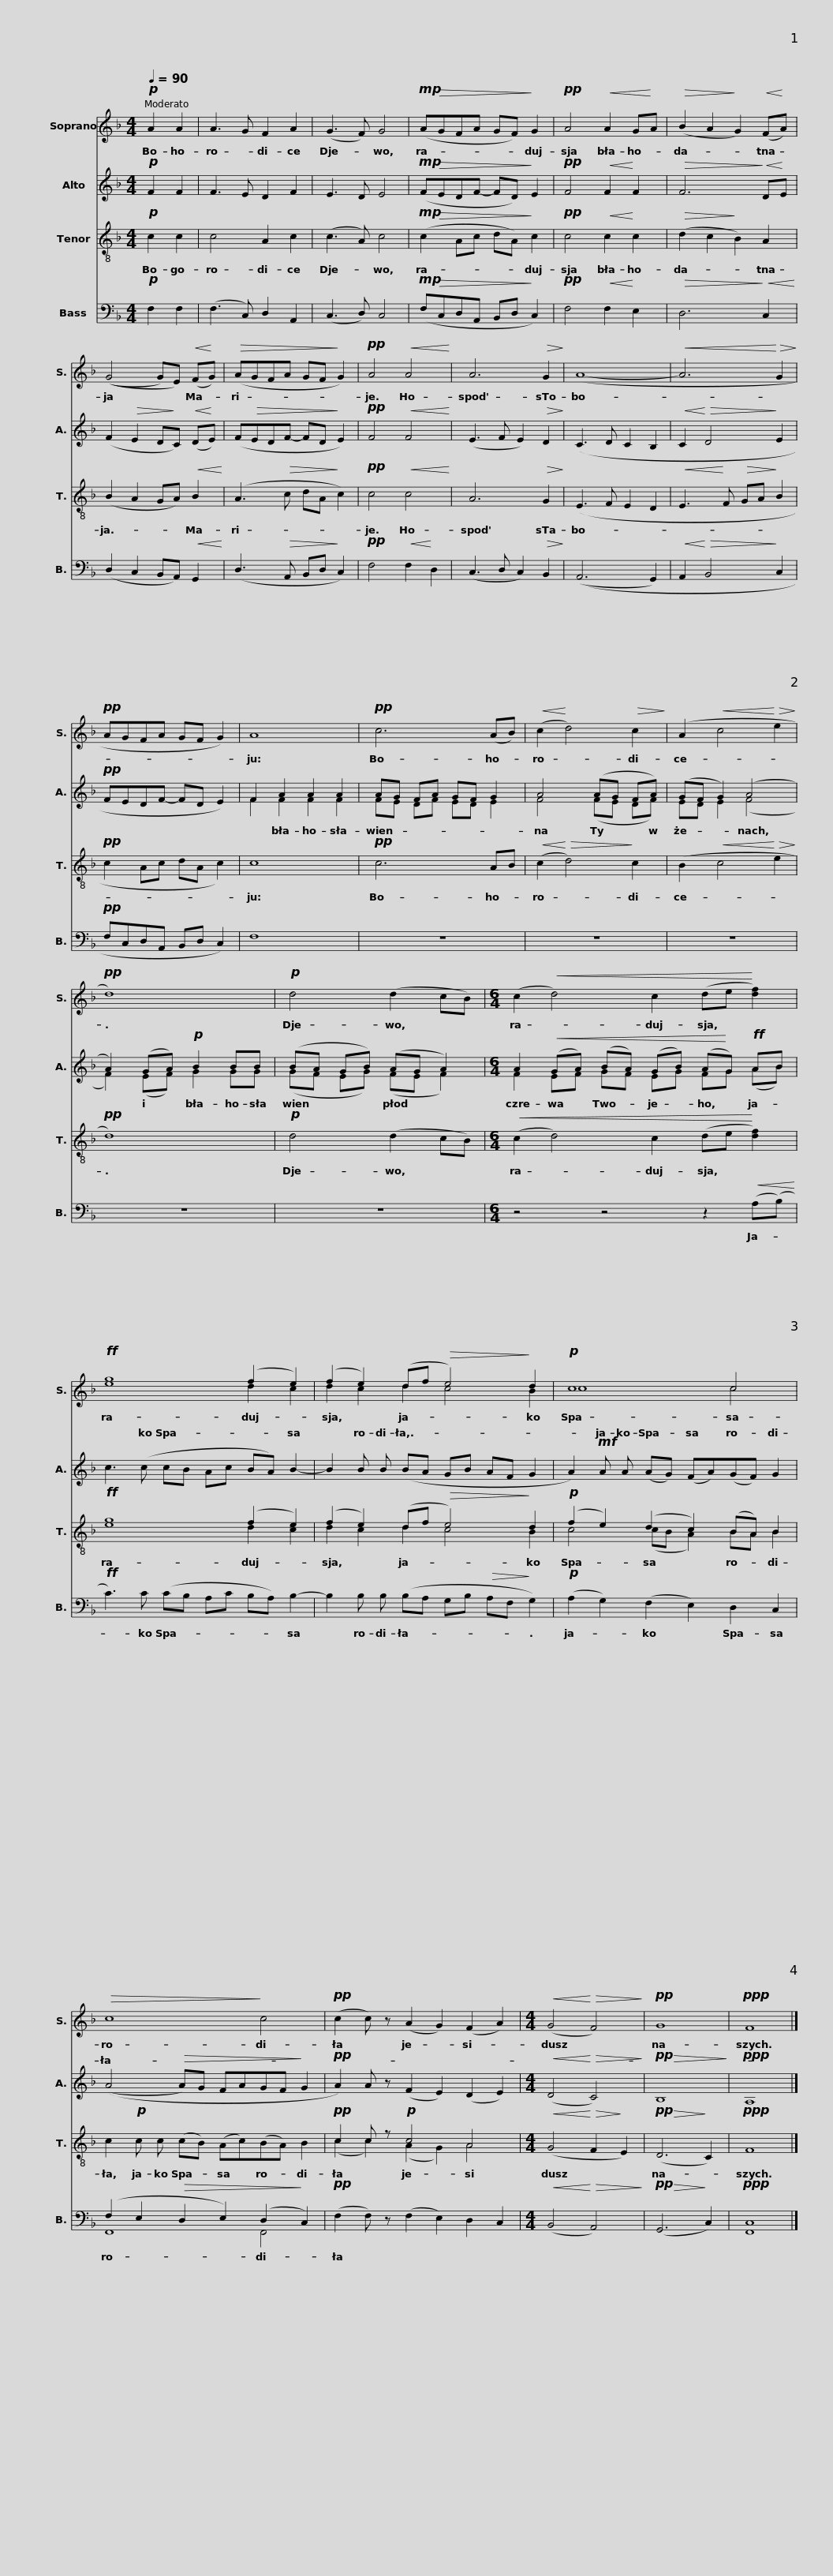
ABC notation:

X:1
%%score ( 1 2 ) ( 3 4 ) ( 5 6 ) ( 7 8 )
L:1/8
Q:1/4=90
M:4/4
I:linebreak $
K:F
V:1 treble
V:2 treble
V:3 treble
V:4 treble
V:5 treble-8
V:6 treble-8
V:7 bass
V:8 bass
V:1
!p! A2 A2 | A3 G F2 A2 | (G3 F) G4 |!mp!!>(! (AGFA GF)!>)! G2 |!pp! A4!<(! A2 G!<)!A | %5
!>(! (B2 A2!>)! G2)!<(! (F!<)!A) | ((G4 G)E)!<(! (F!<)!G) |$!>(! (AGFA GF!>)! G2) |!pp! A4!<(! A4!<)! | A6!>(! G2!>)! | %10
 (A8- |!<(! A6!<)!!>(! G2!>)! |!pp! AGFA GF G2) | A8 |$!pp! c6 (AB) | %15
!<(! (c2!<)! d4)!>(! c2!>)! | (A2!<(! c4!<)!!>(! e2!>)! |!pp! d8) |!p! d4 (d2 cB) |$[M:6/4] (c2!<(! d4) c2 (de!<)! [df]2) | %20
!ff! g8 (f2 e2) | (f2 e2) (df!>(! e4)!>)! d2 |$!p! c8 c4 |!>(! c8!>)! c4 |!pp! (c2 c) z (A2 G2) (F2 A2) |$ %25
[M:4/4]!<(! (G4!<)!!>(! F4)!>)! |!pp! G8 |!ppp! F8 |] %28
V:2
 x4 | x8 | x8 | x8 | x8 | %5
 x8 | x8 |$ x8 | x8 | x8 | %10
 x8 | x8 | x8 | x8 |$ x8 | %15
 x8 | x8 | x8 | x8 |$[M:6/4] x12 | %20
 e8 d2 c2 | d2 c2 d2 c4 B2 |$ c8 c4 | x12 | x12 |$ %25
[M:4/4] x8 | x8 | x8 |] %28
V:3
!p! F2 F2 | F3 E D2 F2 | E3 D E4 |!mp!!>(! (FEDF- FD)!>)! E2 |!pp! F4!<(! F2!<)! F2 | %5
!>(! F6!>)!!<(! D!<)!E | (F2!>(! E2 D!>)!C)!<(! (D!<)!E) |$ (F!>(!EDF- FD!>)! E2) |!pp! F4!<(! F4!<)! | (E3 F E2)!>(! D2!>)! | %10
 (C3 D C2 B,2 |!<(! C2!<)!!>(! D4!>)! E2 |!pp! FEDF- FD E2) | F2 A2 A2 A2 |$ AG FA GF G2 | %15
 A4 (AG FA) | (GF G2) (A4 | A2) (GA)!p! B2 BB | (BA GB) (AG A2) |$[M:6/4] A2!<(! (GA) (BA) (GB) (A!<)!G)!ff! AB | %20
 c3 (c cB Ac BA) B2- | B2 B B (BA GB AF G2 |$ A2)!mf! A A (AG) (FA)(GF) G2 | ((A4!>(! A)G FAGF!>)! G2 |!pp! A2) A z (F2 E2) (D2 E2) |$ %25
[M:4/4]!<(! (D4!<)!!>(! C4)!>)! |!pp!!>(! B,8!>)! |!ppp! A,8 |] %28
V:4
 x4 | x8 | x8 | x8 | x8 | %5
 x8 | x8 |$ x8 | x8 | x8 | %10
 x8 | x8 | x8 | F2 F2 F2 F2 |$ FE DF ED E2 | %15
 F4 (FE DF) | ED E2 (F4 | F2) (EF) G2 GG | (GF EG) (FE F2) |$[M:6/4] F2 EF GF EG FG (AB) | %20
 x12 | x12 |$ x12 | x12 | x12 |$ %25
[M:4/4] x8 | x8 | x8 |] %28
V:5
!p! c2 c2 | c4 A2 c2 | (c3 A) c4 |!mp!!>(! (c2 Ac dA)!>)! c2 |!pp! c4!<(! c2!<)! c2 | %5
!>(! (d2 c2!>)! B2) A2 | (B2 A2 GA)!<(! B2!<)! |$ (A3!>(! c dA!>)! c2) |!pp! c4!<(! c4!<)! | A6!>(! G2!>)! | %10
 (E3 F E2 D2 |!<(! E3!<)! F!>(! GA!>)! B2 |!pp! c2 Ac dA c2) | c8 |$!pp! c6 AB | %15
!<(! (c2!<)!!>(! d4)!>)! c2 | (B2!<(! c4!<)!!>(! e2!>)! |!pp! d8) |!p! d4 (d2 cB) |$[M:6/4]!<(! (c2 d4) c2 (de!<)! [df]2) | %20
!ff! g8 (f2 e2) | (f2 e2) (df!>(! e4)!>)! d2 |$!p! (f2 e2) (d2 c2) (BA) B2 | c2!p! c c (cB) (Ac)(BA) B2 |!pp! c2 c z!p! c4 A4 |$ %25
[M:4/4]!<(! (G4!<)!!>(! F2!>)! E2) |!pp!!>(! (D6!>)! C2) |!ppp! F8 |] %28
V:6
 x4 | x8 | x8 | x8 | x8 | %5
 x8 | x8 |$ x8 | x8 | x8 | %10
 x8 | x8 | x8 | x8 |$ x8 | %15
 x8 | x8 | x8 | x8 |$[M:6/4] x12 | %20
 e8 d2 [ce]2 | d2 c2 d2 c4 B2 |$ c4 (cB A2) BA B2 | x12 | (c2 c2) (A2 G2) A4 |$ %25
[M:4/4] x8 | x8 | x8 |] %28
V:7
!p! F,2 F,2 | (F,3 C,) D,2 A,,2 | (C,3 D,) C,4 |!mp!!>(! (F,C,D,A,, B,,D,!>)! C,2) |!pp! F,4!<(! F,2!<)! E,2 | %5
!>(! D,6!>)!!<(! C,2!<)! | (D,2 C,2 B,,A,,)!<(! G,,2!<)! |$ (D,3!>(! A,, B,,D,!>)! C,2) |!pp! F,4!<(! F,2!<)! D,2 | (C,3 D, C,2)!>(! B,,2!>)! | %10
 ((A,,6 G,,2) |!<(! A,,2!<)!!>(! B,,4!>)! C,2 |!pp! F,C,D,A,, B,,D, C,2) | F,8 |$ z8 | %15
 z8 | z8 | z8 | z8 |$[M:6/4] z4 z4 z2!<(! (A,(B,)!<)! | %20
!ff! C3) C (CB, A,C B,A,) B,2- | B,2 B, B, (B,A, G,B,!>(! A,F,!>)! G,2) |$!p! (A,2 G,2) (F,2 E,2) D,2 C,2 | (F,2 E,2!>(! D,2 E,2) (D,2!>)! C,2) |!pp! (F,2 F,) z (F,2 E,2) D,2 C,2 |$ %25
[M:4/4]!<(! (B,,4!<)!!>(! A,,4)!>)! |!pp!!>(! (G,,6!>)! C,2) |!ppp! [F,,C,]8 |] %28
V:8
 x4 | x8 | x8 | x8 | x8 | %5
 x8 | x8 |$ x8 | x8 | x8 | %10
 x8 | x8 | x8 | x8 |$ x8 | %15
 x8 | x8 | x8 | x8 |$[M:6/4] x12 | %20
 x12 | x12 |$ x12 | F,,8 F,,4 | x12 |$ %25
[M:4/4] x8 | x8 | x8 |] %28
